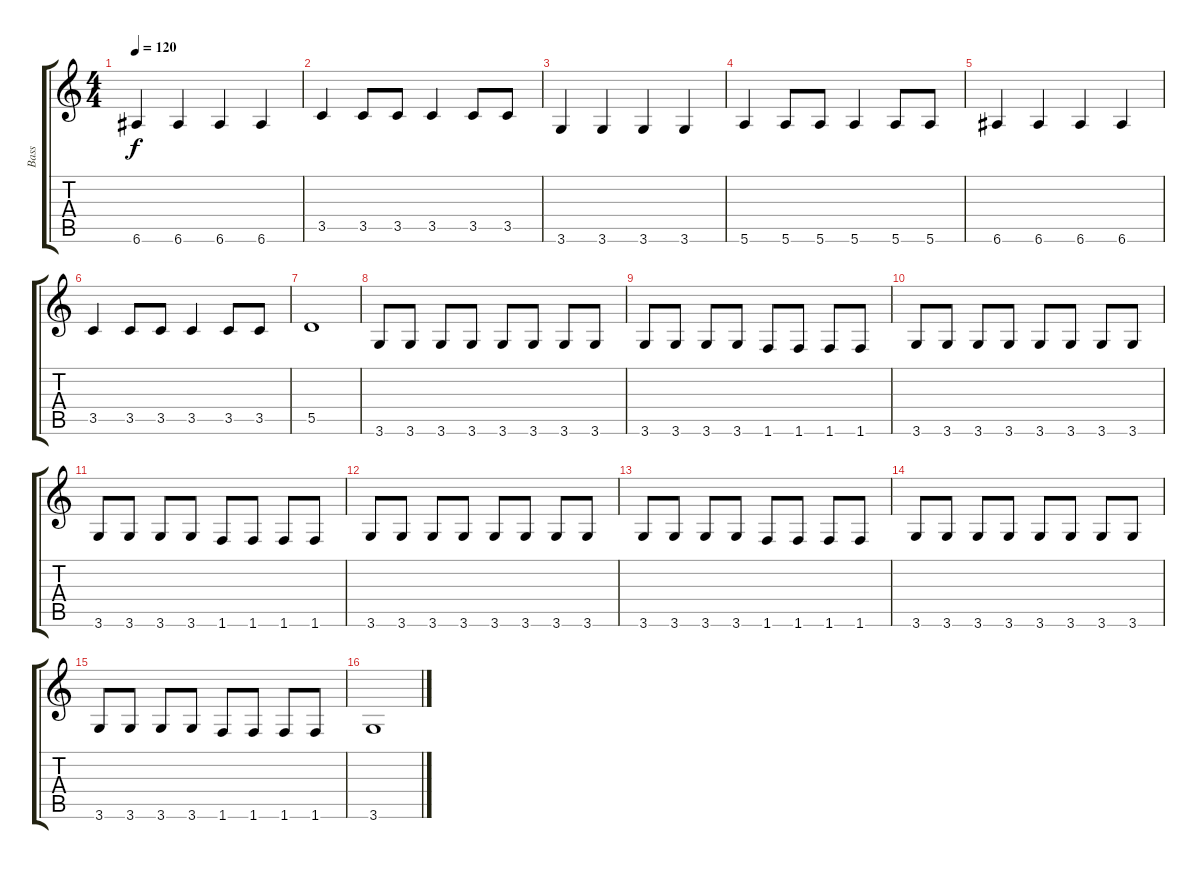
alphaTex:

\track ("Bass" "Bass") {instrument electricbasspick}
\staff {score tabs}
\tuning (E4 B3 G3 D3 A2 E2) {hide}
\ts (4 4)
\tempo 120
\clef g2
\ks c
6.6.4{dy f} 6.6.4 6.6.4 6.6.4 |
3.5.4 3.5.8 3.5.8 3.5.4 3.5.8 3.5.8 |
3.6.4 3.6.4 3.6.4 3.6.4 |
5.6.4 5.6.8 5.6.8 5.6.4 5.6.8 5.6.8 |
6.6.4 6.6.4 6.6.4 6.6.4 |
3.5.4 3.5.8 3.5.8 3.5.4 3.5.8 3.5.8 |
5.5.1 |
3.6.8 3.6.8 3.6.8 3.6.8 3.6.8 3.6.8 3.6.8 3.6.8 |
3.6.8 3.6.8 3.6.8 3.6.8 1.6.8 1.6.8 1.6.8 1.6.8 |
3.6.8 3.6.8 3.6.8 3.6.8 3.6.8 3.6.8 3.6.8 3.6.8 |
3.6.8 3.6.8 3.6.8 3.6.8 1.6.8 1.6.8 1.6.8 1.6.8 |
3.6.8 3.6.8 3.6.8 3.6.8 3.6.8 3.6.8 3.6.8 3.6.8 |
3.6.8 3.6.8 3.6.8 3.6.8 1.6.8 1.6.8 1.6.8 1.6.8 |
3.6.8 3.6.8 3.6.8 3.6.8 3.6.8 3.6.8 3.6.8 3.6.8 |
3.6.8 3.6.8 3.6.8 3.6.8 1.6.8 1.6.8 1.6.8 1.6.8 |
3.6.1
